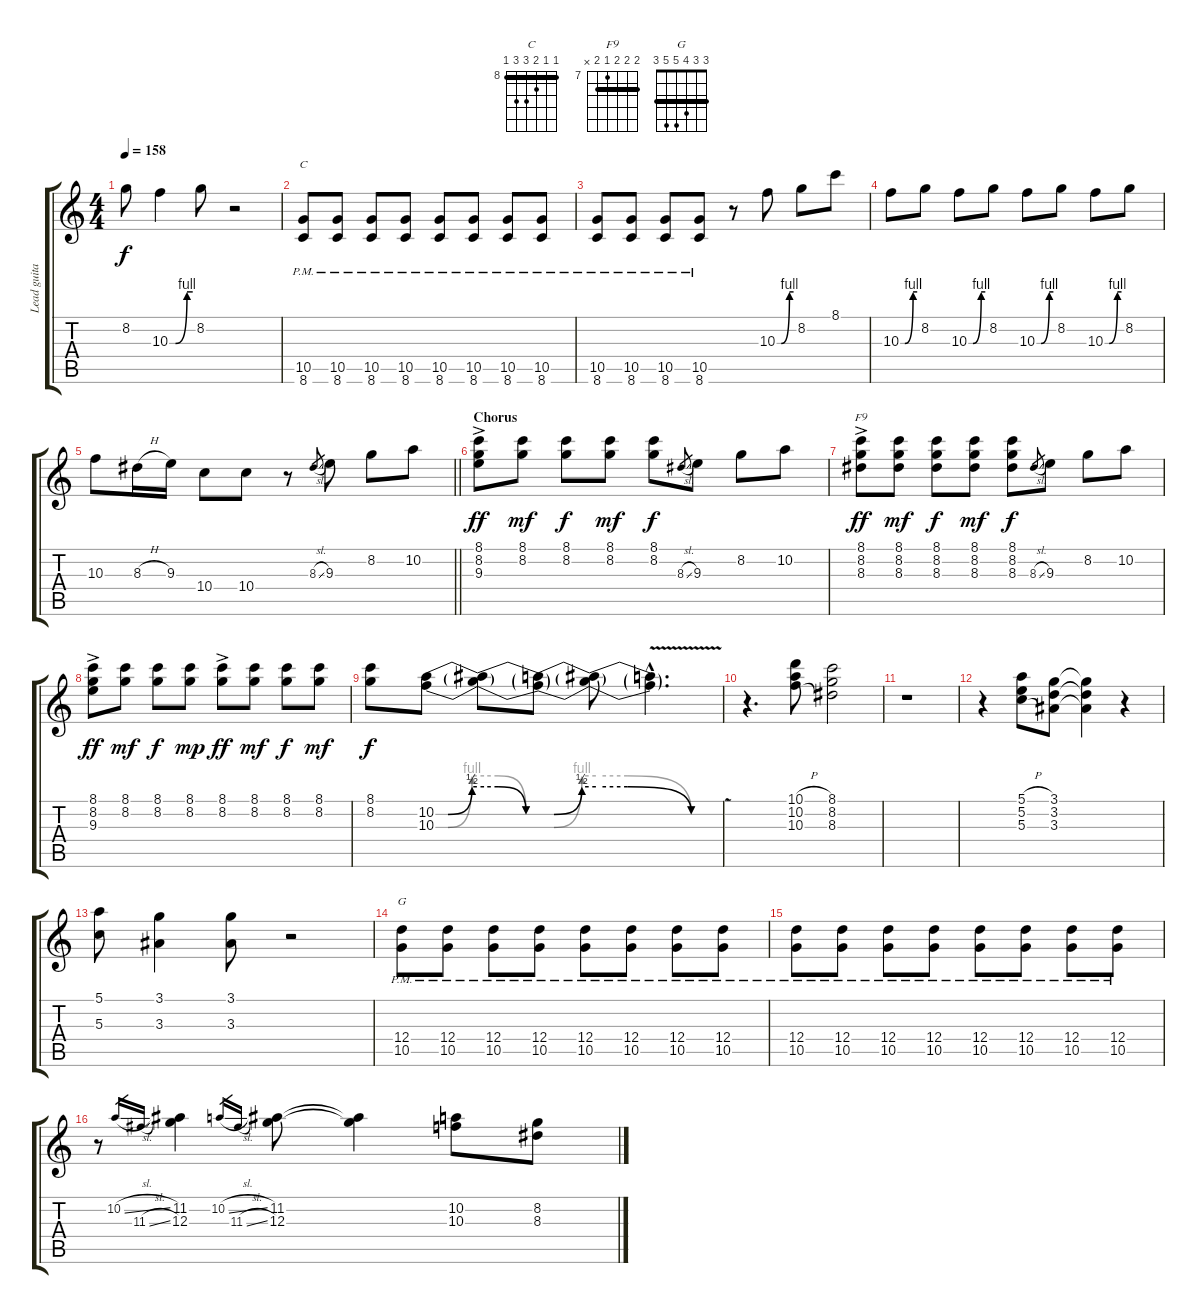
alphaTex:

\track ("Lead guitar" "Lead guita") {instrument overdrivenguitar}
\staff {score tabs}
\tuning (E4 B3 G3 D3 A2 E2) {hide}
\chord ("C" 8 8 9 10 10 8) {firstfret 8 barre 8}
\chord ("F9" 8 8 8 7 8 x) {firstfret 7 barre 8}
\chord ("G" 3 3 4 5 5 3) {barre 3}
\ts (4 4)
\tempo 158
\clef g2
\ks c
8.2.8{dy f} 10.3{be (custom 0 0 15 0 45 4 60 4)}.4 8.2.8 r.2 |
(10.5{pm} 8.6{pm}).8{ch "C"} (10.5{pm} 8.6{pm}).8 (10.5{pm} 8.6{pm}).8 (10.5{pm} 8.6{pm}).8 (10.5{pm} 8.6{pm}).8 (10.5{pm} 8.6{pm}).8 (10.5{pm} 8.6{pm}).8 (10.5{pm} 8.6{pm}).8 |
(10.5{pm} 8.6{pm}).8 (10.5{pm} 8.6{pm}).8 (10.5{pm} 8.6{pm}).8 (10.5{pm} 8.6{pm}).8 r.8 10.3{be (custom 0 0 15 0 45 4 60 4)}.8 8.2.8 8.1.8 |
10.3{be (custom 0 0 15 0 45 4 60 4)}.8 8.2.8 10.3{be (custom 0 0 15 0 45 4 60 4)}.8 8.2.8 10.3{be (custom 0 0 15 0 45 4 60 4)}.8 8.2.8 10.3{be (custom 0 0 15 0 45 4 60 4)}.8 8.2.8 |
\barLineRight lightlight
10.3.8 8.3{h}.16 9.3.16 10.4.8 10.4.8 r.8 8.3{sl}.8{gr} 9.3.8 8.2.8 10.2.8 |
\section ("" "Chorus")
(8.1 8.2 9.3{ac}).8{dy ff} (8.1 8.2).8{dy mf} (8.1 8.2).8{dy f} (8.1 8.2).8{dy mf} (8.1 8.2).8{dy f} 8.3{sl}.8{gr} 9.3.8 8.2.8 10.2.8 |
(8.1 8.2 8.3{ac}).8{ch "F9" dy ff} (8.1 8.2 8.3).8{dy mf} (8.1 8.2 8.3).8{dy f} (8.1 8.2 8.3).8{dy mf} (8.1 8.2 8.3).8{dy f} 8.3{sl}.8{gr} 9.3.8 8.2.8 10.2.8 |
(8.1 8.2 9.3{ac}).8{dy ff} (8.1 8.2).8{dy mf} (8.1 8.2).8{dy f} (8.1 8.2).8{dy mp} (8.1 8.2{ac}).8{dy ff} (8.1 8.2).8{dy mf} (8.1 8.2).8{dy f} (8.1 8.2).8{dy mf} |
(8.1 8.2).8{dy f} (10.2{be (custom 0 0 15 0 45 2 60 2)} 10.3{be (custom 0 0 15 0 45 4 60 4)}).8 (10.2{be (custom 0 2 15 2 45 0 60 0) t} 10.3{be (custom 0 4 15 4 45 0 60 0) t}).8 (10.2{be (custom 0 0 15 0 45 2 60 2) t} 10.3{be (custom 0 0 15 0 45 4 60 4) t}).8 (10.2{be (custom 0 2 15 2 45 0 60 0) t} 10.3{be (custom 0 4 15 4 45 0 60 0) t}).8 (10.2{v hac t} 10.3{v hac t}).4{d} |
r.4{d} (10.1{h} 10.2{h} 10.3{h}).8 (8.1 8.2 8.3).2 |
r.1 |
r.4 (5.1{h} 5.2{h} 5.3{h}).8 (3.1 3.2 3.3).8 (3.1{t} 3.2{t} 3.3{t}).4 r.4 |
(5.1 5.3).8 (3.1 3.3).4 (3.1 3.3).8 r.2 |
(12.4{pm} 10.5{pm}).8{ch "G"} (12.4{pm} 10.5{pm}).8 (12.4{pm} 10.5{pm}).8 (12.4{pm} 10.5{pm}).8 (12.4{pm} 10.5{pm}).8 (12.4{pm} 10.5{pm}).8 (12.4{pm} 10.5{pm}).8 (12.4{pm} 10.5{pm}).8 |
(12.4{pm} 10.5{pm}).8 (12.4{pm} 10.5{pm}).8 (12.4{pm} 10.5{pm}).8 (12.4{pm} 10.5{pm}).8 (12.4{pm} 10.5{pm}).8 (12.4{pm} 10.5{pm}).8 (12.4{pm} 10.5{pm}).8 (12.4{pm} 10.5{pm}).8 |
r.8 10.2{sl}.16{gr} 11.3{sl}.16{gr} (11.2 12.3).4 10.2{sl}.16{gr} 11.3{sl}.16{gr} (11.2 12.3).8 (11.2{t} 12.3{t}).4 (10.2 10.3).8 (8.2 8.3{h}).8
